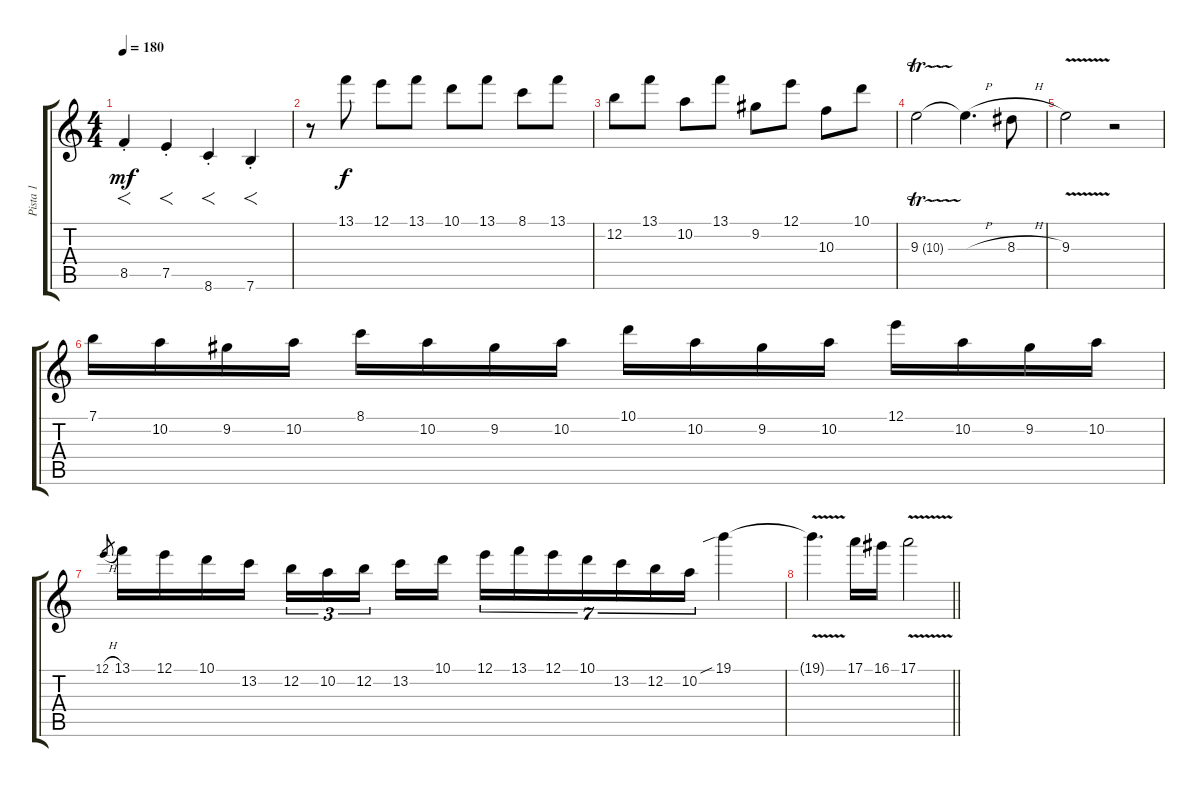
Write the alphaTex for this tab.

\track ("Pista 1" "Pista 1") {instrument overdrivenguitar}
\staff {score tabs}
\tuning (E4 B3 G3 D3 A2 E2) {hide}
\ts (4 4)
\tempo 180
\clef g2
\ks c
8.5{st}.4{f dy mf} 7.5{st}.4{f} 8.6{st}.4{f} 7.6{st}.4{f} |
r.8 13.1.8{dy f} 12.1.8 13.1.8 10.1.8 13.1.8 8.1.8 13.1.8 |
12.2.8 13.1.8 10.2.8 13.1.8 9.2.8 12.1.8 10.3.8 10.1.8 |
9.3{tr (10 32)}.2 9.3{h t}.4{d} 8.3{h}.8 |
9.3{v}.2 r.2 |
7.1.16 10.2.16 9.2.16 10.2.16 8.1.16 10.2.16 9.2.16 10.2.16 10.1.16 10.2.16 9.2.16 10.2.16 12.1.16 10.2.16 9.2.16 10.2.16 |
12.1{h}.8{gr} 13.1.16 12.1.16 10.1.16 13.2.16 12.2.16{tu (3 2)} 10.2.16{tu (3 2)} 12.2.16{tu (3 2) beam splitsecondary} 13.2.16 10.1.16 12.1.16{tu (7 4)} 13.1.16{tu (7 4)} 12.1.16{tu (7 4)} 10.1.16{tu (7 4)} 13.2.16{tu (7 4)} 12.2.16{tu (7 4)} 10.2.16{tu (7 4)} 19.1{sib}.4 |
\barLineRight lightlight
19.1{v t}.4{d} 17.1.16 16.1.16 17.1{v}.2
